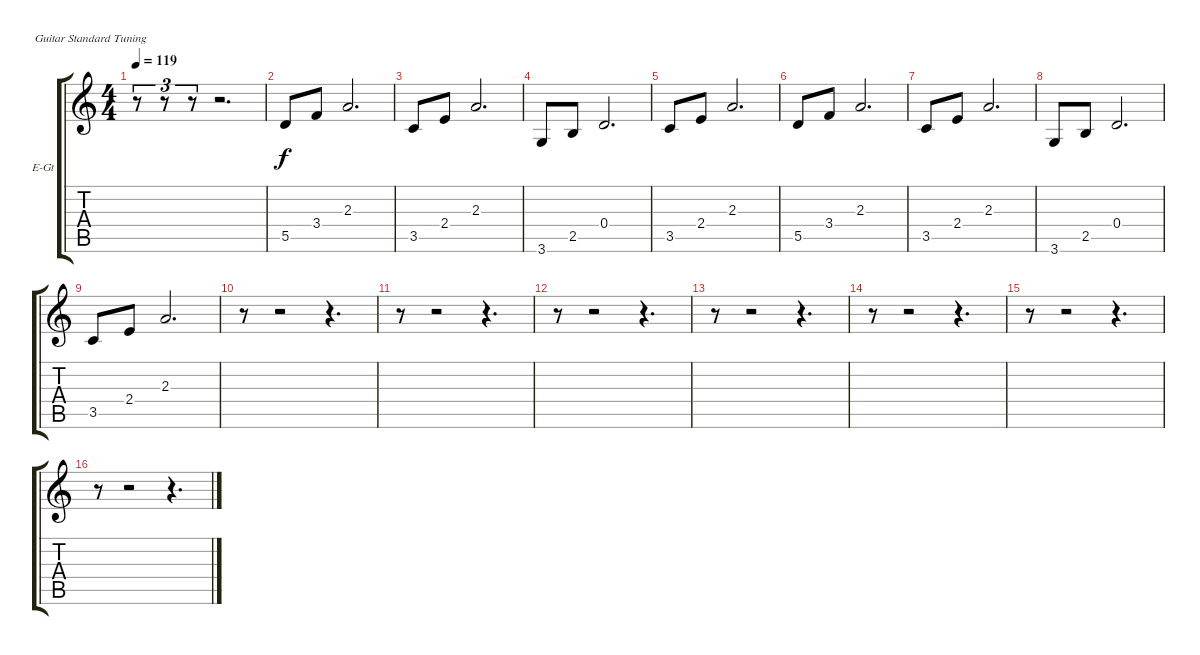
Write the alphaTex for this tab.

\defaultSystemsLayout 4
\bracketExtendMode groupsimilarinstruments
\firstSystemTrackNameOrientation horizontal
\otherSystemsTrackNameOrientation horizontal
\track ("Electric Guitar" "E-Gt") {instrument electricguitarclean}
\staff {score tabs}
\tuning (E4 B3 G3 D3 A2 E2)
\ts (4 4)
\tempo 119
\clef g2
\ks c
r.8{tu (3 2) dy mf} r.8{tu (3 2)} r.8{tu (3 2)} r.2{d} |
5.5.8{dy f} 3.4.8 2.3.2{d} |
3.5.8 2.4.8 2.3.2{d} |
3.6.8 2.5.8 0.4.2{d} |
3.5.8 2.4.8 2.3.2{d} |
5.5.8 3.4.8 2.3.2{d} |
3.5.8 2.4.8 2.3.2{d} |
3.6.8 2.5.8 0.4.2{d} |
3.5.8 2.4.8 2.3.2{d} |
r.8 r.2 r.4{d} |
r.8 r.2 r.4{d} |
r.8 r.2 r.4{d} |
r.8 r.2 r.4{d} |
r.8 r.2 r.4{d} |
r.8 r.2 r.4{d} |
r.8 r.2 r.4{d}
